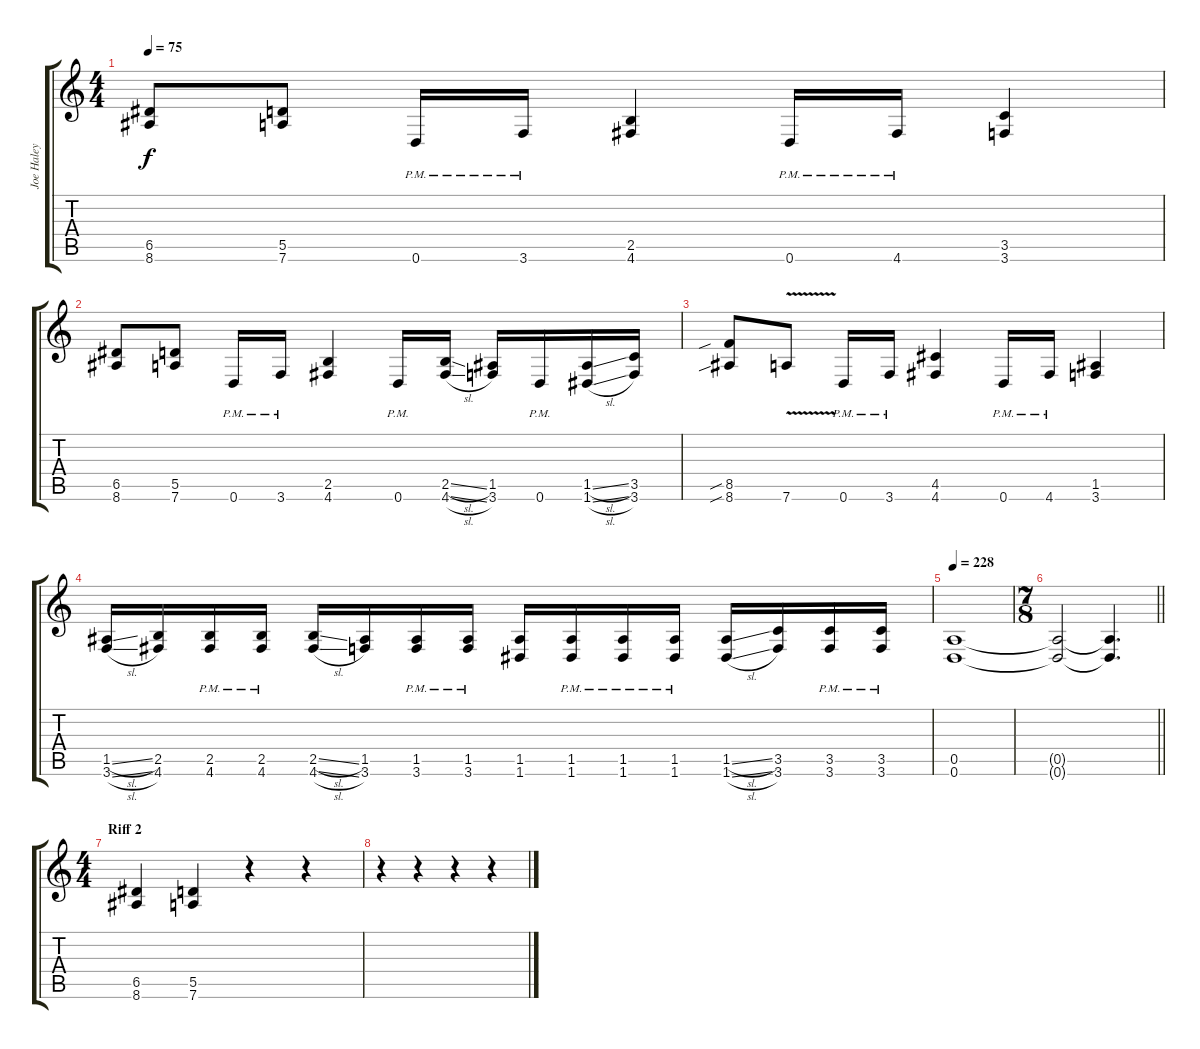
\track ("Joe Haley" "Joe Haley") {instrument distortionguitar}
\staff {score tabs}
\tuning (E4 B3 G3 D3 A2 D2) {hide}
\ts (4 4)
\tempo 75
\clef g2
\ks c
(6.5 8.6).8{dy f} (5.5 7.6).8 0.6{pm}.16 3.6{pm}.16 (2.5 4.6).4 0.6{pm}.16 4.6{pm}.16 (3.5 3.6).4 |
(6.5 8.6).8 (5.5 7.6).8 0.6{pm}.16 3.6{pm}.16 (2.5 4.6).4 0.6{pm}.16 (2.5{sl} 4.6{sl}).16 (1.5 3.6).16 0.6{pm}.16 (1.5{sl} 1.6{sl}).16 (3.5 3.6).16 |
(8.5{sib} 8.6{sib}).8 7.6{v}.8 0.6{pm}.16 3.6{pm}.16 (4.5 4.6).4 0.6{pm}.16 4.6{pm}.16 (1.5 3.6).4 |
(1.5{sl} 3.6{sl}).16 (2.5 4.6).16 (2.5{pm} 4.6{pm}).16 (2.5{pm} 4.6{pm}).16 (2.5{sl} 4.6{sl}).16 (1.5 3.6).16 (1.5{pm} 3.6{pm}).16 (1.5{pm} 3.6{pm}).16 (1.5 1.6).16 (1.5{pm} 1.6{pm}).16 (1.5{pm} 1.6{pm}).16 (1.5{pm} 1.6{pm}).16 (1.5{sl} 1.6{sl}).16 (3.5 3.6).16 (3.5{pm} 3.6{pm}).16 (3.5{pm} 3.6{pm}).16 |
\tempo 228
(0.5 0.6).1 |
\ts (7 8)
\barLineRight lightlight
(0.5{t} 0.6{t}).2 (0.5{t} 0.6{t}).4{d} |
\ts (4 4)
\section ("" "Riff 2")
(6.5 8.6).4 (5.5 7.6).4 r.4 r.4 |
r.4 r.4 r.4 r.4
